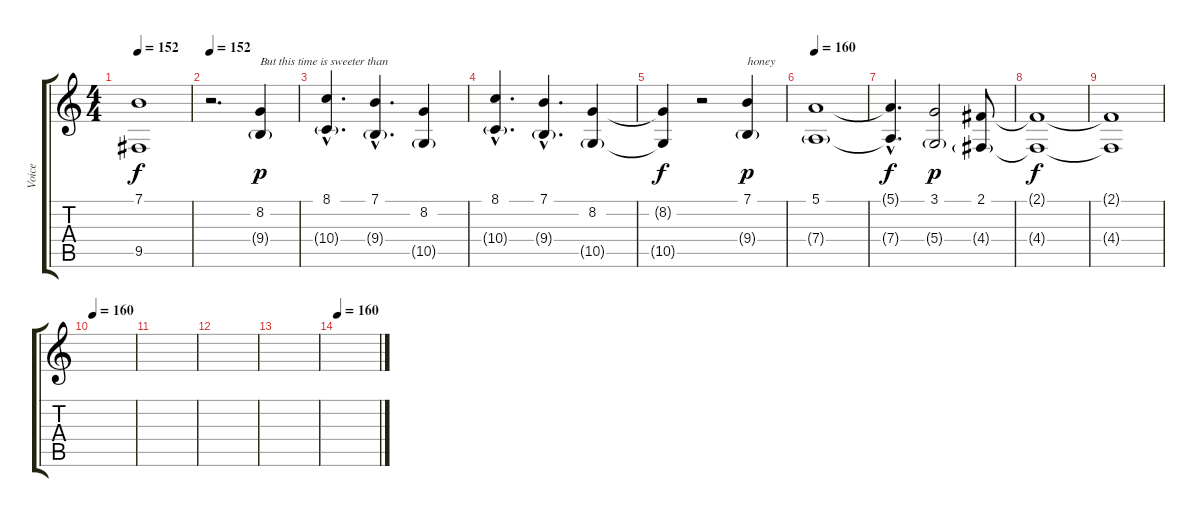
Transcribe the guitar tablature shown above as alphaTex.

\track ("Voice" "Voice") {instrument choiraahs}
\staff {score tabs}
\tuning (E4 B3 G3 D3 A2 E2) {hide}
\ts (4 4)
\tempo 152
\clef g2
\ks c
(7.1{t} 9.5{t}).1{dy f} |
\tempo 152
r.2{d} (8.2 9.4{g}).4{txt "But this time is sweeter than" dy p} |
(8.1{hac} 10.4{g hac}).4{d} (7.1{hac} 9.4{g hac}).4{d} (8.2 10.5{g}).4 |
(8.1{hac} 10.4{g hac}).4{d} (7.1{hac} 9.4{g hac}).4{d} (8.2 10.5{g}).4 |
(8.2{t} 10.5{t}).4{dy f} r.2 (7.1 9.4{g}).4{txt "honey" dy p} |
\tempo 160
(5.1 7.4{g}).1 |
(5.1{hac t} 7.4{hac t}).4{d dy f} (3.1 5.4{g}).2{dy p} (2.1 4.4{g}).8 |
(2.1{t} 4.4{t}).1{dy f} |
(2.1{t} 4.4{t}).1 |
\tempo 160
|
|
|
|
\tempo 160
